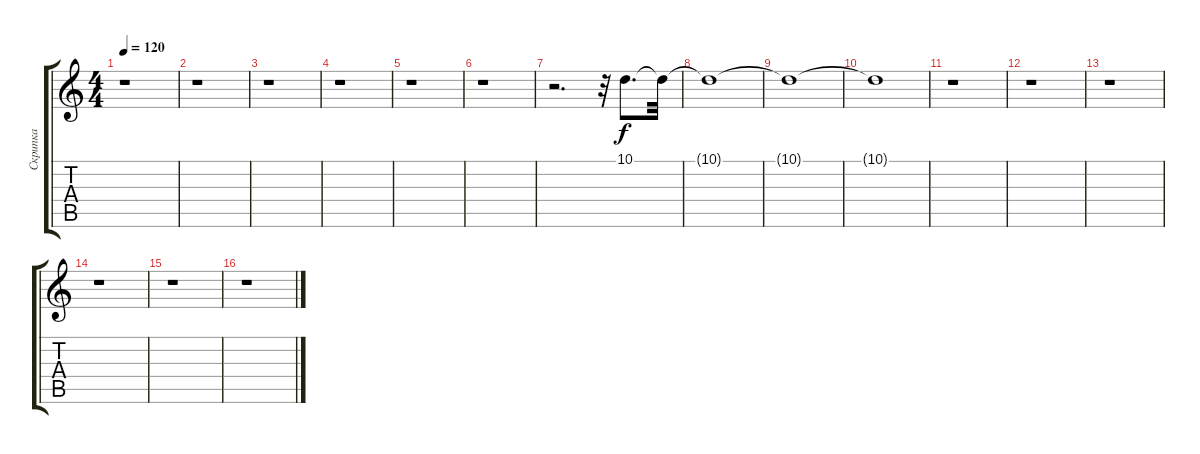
\track ("Скрипка" "Скрипка") {instrument fiddle}
\staff {score tabs}
\tuning (E4 B3 G3 D3 A2 E2) {hide}
\ts (4 4)
\tempo 120
\clef g2
\ks c
r.1{dy f} |
r.1 |
r.1 |
r.1 |
r.1 |
r.1 |
r.2{d} r.32 10.1.8{d} 10.1{t}.32 |
10.1{t}.1 |
10.1{t}.1 |
10.1{t}.1 |
r.1 |
r.1 |
r.1 |
r.1 |
r.1 |
r.1
